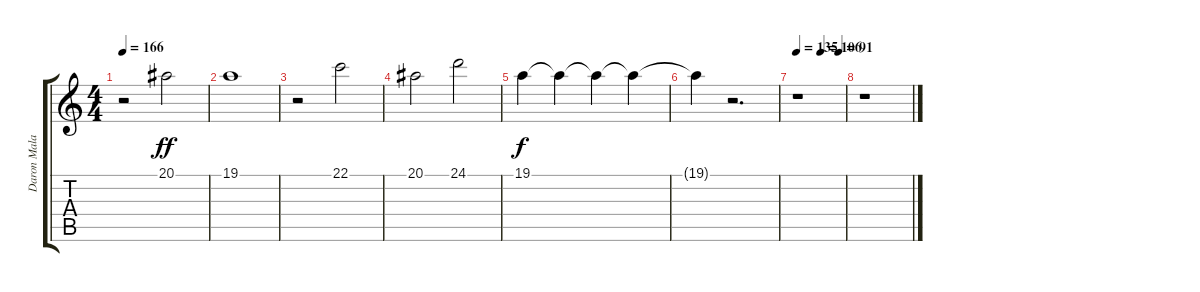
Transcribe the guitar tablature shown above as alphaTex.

\track ("Daron Malakian (vocal)" "Daron Mala") {instrument piccolo}
\staff {score tabs}
\tuning (D4 A3 F3 C3 G2 C2) {hide}
\ts (4 4)
\tempo 166
\clef g2
\ks c
r.2{dy f} 20.1.2{dy ff volume 12} |
19.1.1 |
r.2 22.1.2 |
20.1.2 24.1.2 |
19.1.4{dy f} 19.1{t}.4{volume 11} 19.1{t}.4{volume 10} 19.1{t}.4{volume 9} |
19.1{t}.4{volume 8} r.2{d} |
\tempo 135
\tempo (106 0.5)
\tempo (91 0.875)
r.1 |
r.1
